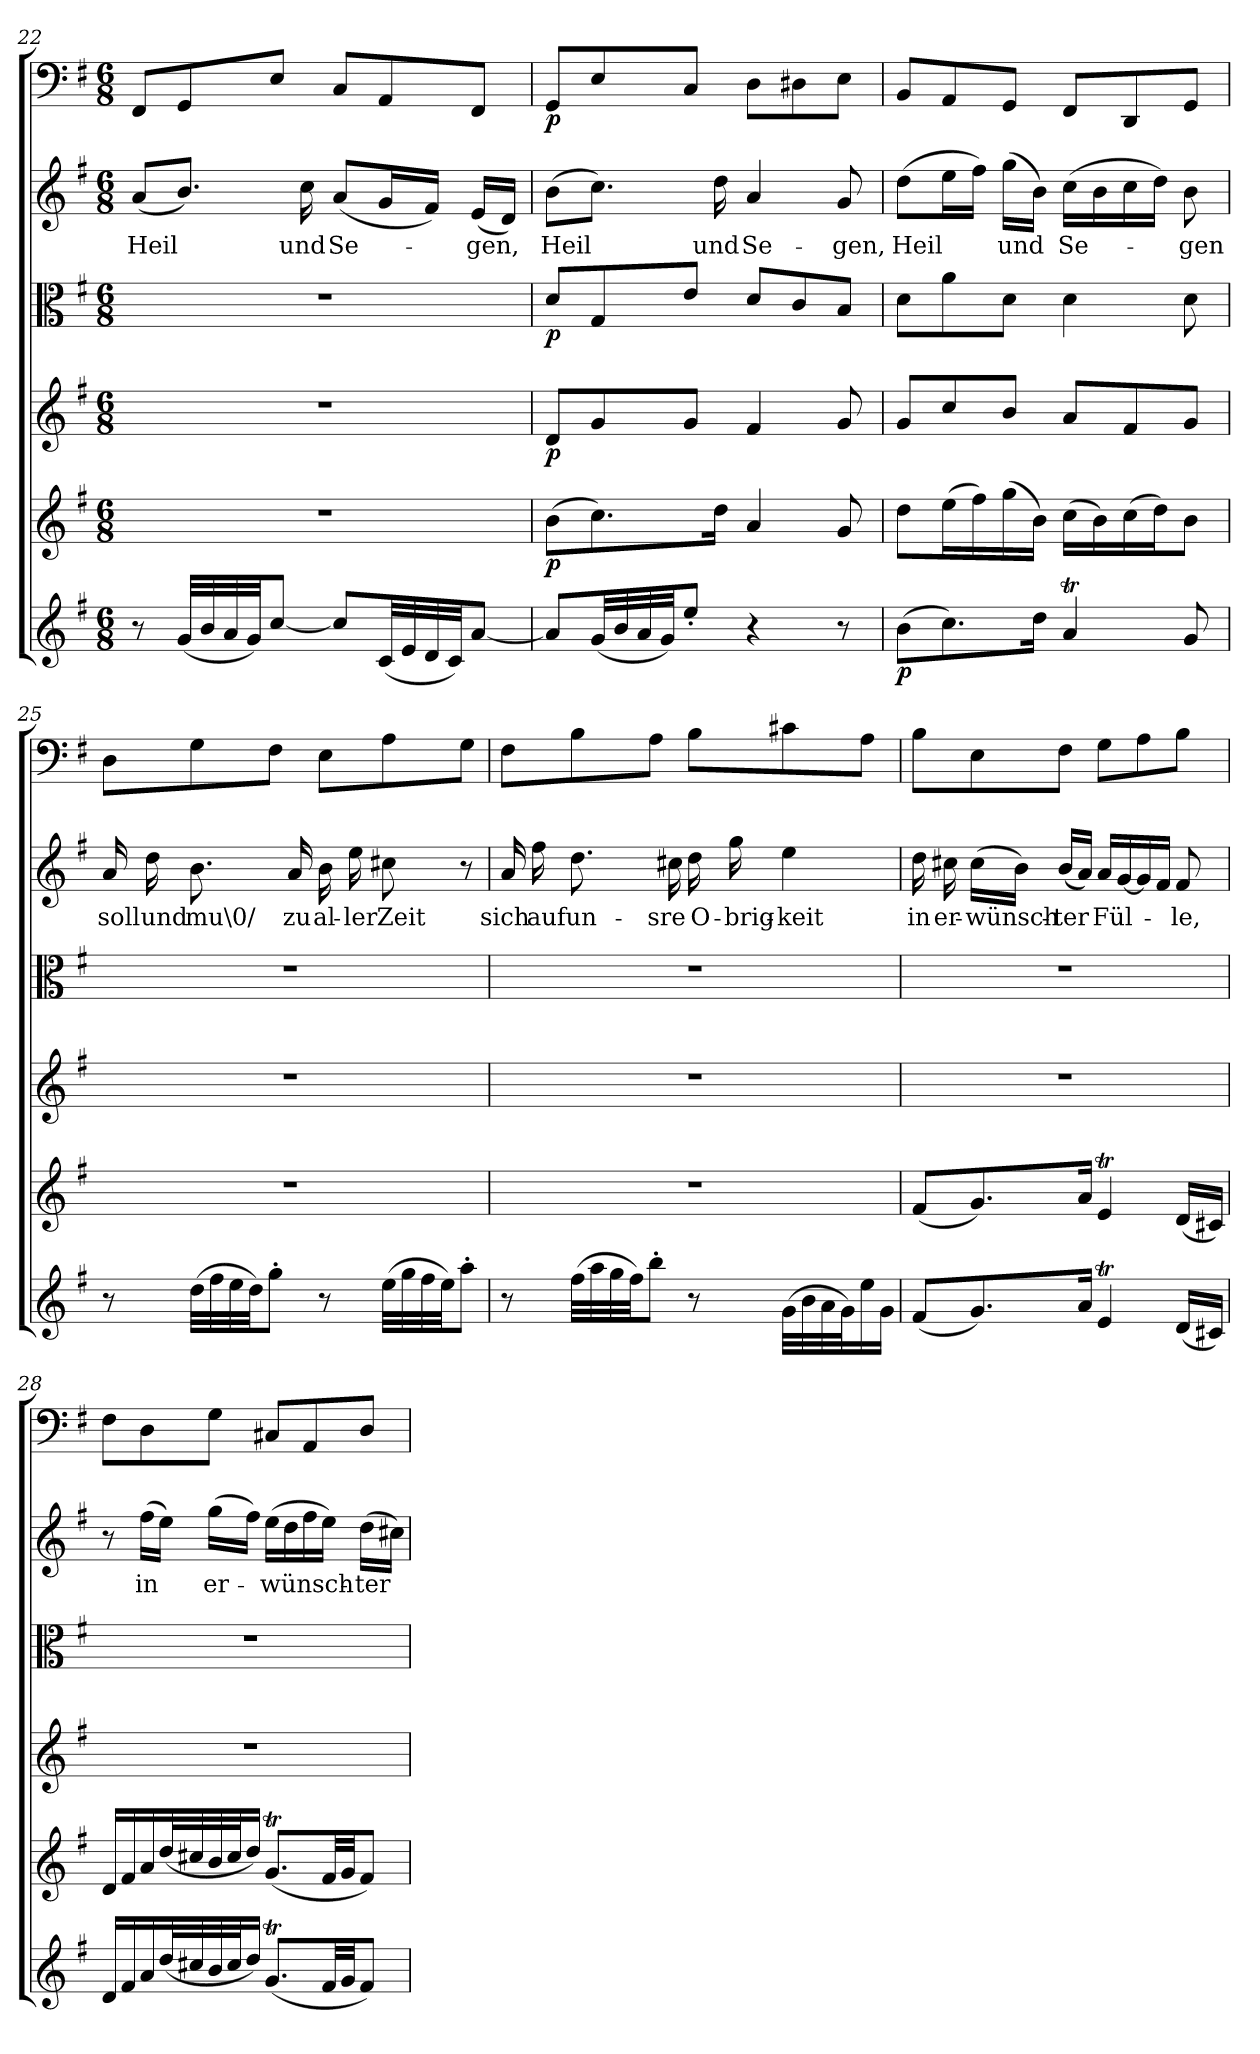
**kern	**dynam	**kern	**dynam	**kern	**dynam	**kern	**dynam	**kern	**text	**kern	**dynam
*part6	*part6	*part5	*part5	*part4	*part4	*part3	*part3	*part2	*part2	*part1	*part1
*staff6	*staff6	*staff5	*staff5	*staff4	*staff4	*staff3	*staff3	*staff2	*staff2	*staff1	*staff1
*clefG2	*	*clefG2	*	*clefG2	*	*clefC3	*	*clefG2	*	*clefF4	*
*k[f#]	*	*k[f#]	*	*k[f#]	*	*k[f#]	*	*k[f#]	*	*k[f#]	*
*G:	*	*G:	*	*G:	*	*G:	*	*G:	*	*G:	*
*M6/8	*	*M6/8	*	*M6/8	*	*M6/8	*	*M6/8	*	*M6/8	*
=22	=22	=22	=22	=22	=22	=22	=22	=22	=22	=22	=22
8r	.	2.r	.	2.r	.	2.r	.	(8a/L	Heil	8FF#/L	.
(32g/LLL	.	.	.	.	.	.	.	8.b/J)	.	8GG/	.
32b/	.	.	.	.	.	.	.	.	.	.	.
32a/	.	.	.	.	.	.	.	.	.	.	.
32g/JJ)	.	.	.	.	.	.	.	.	.	.	.
[8cc/J	.	.	.	.	.	.	.	.	.	8E/J	.
.	.	.	.	.	.	.	.	16cc\	und	.	.
8cc/L]	.	.	.	.	.	.	.	(8a/L	Se-	8C/L	.
(32c/LL	.	.	.	.	.	.	.	16g/L	.	8AA/	.
32e/	.	.	.	.	.	.	.	.	.	.	.
32d/	.	.	.	.	.	.	.	16f#/JJ)	.	.	.
32c/JJ)	.	.	.	.	.	.	.	.	.	.	.
[8a/J	.	.	.	.	.	.	.	(16e/LL	-gen,	8FF#/J	.
.	.	.	.	.	.	.	.	16d/JJ)	.	.	.
=23	=23	=23	=23	=23	=23	=23	=23	=23	=23	=23	=23
8a/L]	.	(8b\L	p	8d/L	p	8d/L	p	(8b\L	Heil	8GG/L	p
(32g/LL	.	8.cc\)	.	8g/	.	8G/	.	8.cc\J)	.	8E/	.
32b/	.	.	.	.	.	.	.	.	.	.	.
32a/	.	.	.	.	.	.	.	.	.	.	.
32g/JJ)	.	.	.	.	.	.	.	.	.	.	.
8ee'/J	.	.	.	8g/J	.	8e/J	.	.	.	8C/J	.
.	.	16dd\Jk	.	.	.	.	.	16dd\	und	.	.
4r	.	4a/	.	4f#/	.	8d/L	.	4a/	Se-	8D\L	.
.	.	.	.	.	.	8c/	.	.	.	8D#X\	.
8r	.	8g/	.	8g/	.	8B/J	.	8g/	-gen,	8E\J	.
=24	=24	=24	=24	=24	=24	=24	=24	=24	=24	=24	=24
(8b\L	p	8dd\L	.	8g/L	.	8d\L	.	(8dd\L	Heil	8BB/L	.
8.cc\)	.	(16ee\L	.	8cc/	.	8a\	.	16ee\L	.	8AA/	.
.	.	16ff#\)	.	.	.	.	.	16ff#\JJ)	.	.	.
.	.	(16gg\	.	8b/J	.	8d\J	.	(16gg\LL	und	8GG/J	.
16dd\Jk	.	16b\JJ)	.	.	.	.	.	16b\JJ)	.	.	.
4aT/	.	(16cc\LL	.	8a/L	.	4d\	.	(16cc\LL	Se-	8FF#/L	.
.	.	16b\)	.	.	.	.	.	16b\	.	.	.
.	.	(16cc\	.	8f#/	.	.	.	16cc\	.	8DD/	.
.	.	16dd\J)	.	.	.	.	.	16dd\JJ)	.	.	.
8g/	.	8b\J	.	8g/J	.	8d\	.	8b\	-gen	8GG/J	.
=25	=25	=25	=25	=25	=25	=25	=25	=25	=25	=25	=25
8r	.	2.r	.	2.r	.	2.r	.	16a/	soll	8D\L	.
.	.	.	.	.	.	.	.	16dd\	und	.	.
(32dd\LLL	.	.	.	.	.	.	.	8.b\	mu\0/	8G\	.
32ff#\	.	.	.	.	.	.	.	.	.	.	.
32ee\	.	.	.	.	.	.	.	.	.	.	.
32dd\JJ)	.	.	.	.	.	.	.	.	.	.	.
8gg'\J	.	.	.	.	.	.	.	.	.	8F#\J	.
.	.	.	.	.	.	.	.	16a/	zu	.	.
8r	.	.	.	.	.	.	.	16b\	al-	8E\L	.
.	.	.	.	.	.	.	.	16ee\	-ler	.	.
(32ee\LLL	.	.	.	.	.	.	.	8cc#X\	Zeit	8A\	.
32gg\	.	.	.	.	.	.	.	.	.	.	.
32ff#\	.	.	.	.	.	.	.	.	.	.	.
32ee\JJ)	.	.	.	.	.	.	.	.	.	.	.
8aa'\J	.	.	.	.	.	.	.	8r	.	8G\J	.
=26	=26	=26	=26	=26	=26	=26	=26	=26	=26	=26	=26
8r	.	2.r	.	2.r	.	2.r	.	16a/	sich	8F#\L	.
.	.	.	.	.	.	.	.	16ff#\	auf	.	.
(32ff#\LLL	.	.	.	.	.	.	.	8.dd\	un-	8B\	.
32aa\	.	.	.	.	.	.	.	.	.	.	.
32gg\	.	.	.	.	.	.	.	.	.	.	.
32ff#\JJ)	.	.	.	.	.	.	.	.	.	.	.
8bb'\J	.	.	.	.	.	.	.	.	.	8A\J	.
.	.	.	.	.	.	.	.	16cc#X\	-sre	.	.
8r	.	.	.	.	.	.	.	16dd\	O-	8B\L	.
.	.	.	.	.	.	.	.	16gg\	-brig-	.	.
(32g\LLL	.	.	.	.	.	.	.	4ee\	-keit	8c#X\	.
32b\	.	.	.	.	.	.	.	.	.	.	.
32a\	.	.	.	.	.	.	.	.	.	.	.
32g\J)	.	.	.	.	.	.	.	.	.	.	.
16ee\	.	.	.	.	.	.	.	.	.	8A\J	.
16g\JJ	.	.	.	.	.	.	.	.	.	.	.
=27	=27	=27	=27	=27	=27	=27	=27	=27	=27	=27	=27
(8f#/L	.	(8f#/L	.	2.r	.	2.r	.	16dd\	in	8B\L	.
.	.	.	.	.	.	.	.	16cc#X\	er-	.	.
8.g/)	.	8.g/)	.	.	.	.	.	(16cc#\LL	-wünsch-	8E\	.
.	.	.	.	.	.	.	.	16b\JJ)	.	.	.
.	.	.	.	.	.	.	.	(16b/LL	-ter	8F#\J	.
16a/Jk	.	16a/Jk	.	.	.	.	.	16a/JJ)	.	.	.
4eT/	.	4eT/	.	.	.	.	.	16a/LL	Fül-	8G\L	.
.	.	.	.	.	.	.	.	[16g/	.	.	.
.	.	.	.	.	.	.	.	16g/]	.	8A\	.
.	.	.	.	.	.	.	.	16f#/JJ	.	.	.
(16d/LL	.	(16d/LL	.	.	.	.	.	8f#/	-le,	8B\J	.
16c#X/JJ)	.	16c#X/JJ)	.	.	.	.	.	.	.	.	.
=28	=28	=28	=28	=28	=28	=28	=28	=28	=28	=28	=28
16d/LL	.	16d/LL	.	2.r	.	2.r	.	8r	.	8F#\L	.
16f#/	.	16f#/	.	.	.	.	.	.	.	.	.
16a/	.	16a/	.	.	.	.	.	(16ff#\LL	in	8D\	.
(32dd/L	.	(32dd/L	.	.	.	.	.	16ee\JJ)	.	.	.
32cc#X/	.	32cc#X/	.	.	.	.	.	.	.	.	.
32b/	.	32b/	.	.	.	.	.	(16gg\LL	er-	8G\J	.
32cc#/J	.	32cc#/J	.	.	.	.	.	.	.	.	.
16dd/JJ)	.	16dd/JJ)	.	.	.	.	.	16ff#\JJ)	.	.	.
(8.gT/L	.	(8.gT/L	.	.	.	.	.	(16ee\LL	-wünsch-	8C#X/L	.
.	.	.	.	.	.	.	.	16dd\	.	.	.
.	.	.	.	.	.	.	.	16ff#\	.	8AA/	.
32f#/LL	.	32f#/LL	.	.	.	.	.	16ee\JJ)	.	.	.
32g/JJ	.	32g/JJ	.	.	.	.	.	.	.	.	.
8f#/J)	.	8f#/J)	.	.	.	.	.	(16dd\LL	-ter	8D/J	.
.	.	.	.	.	.	.	.	16cc#X\JJ)	.	.	.
=	=	=	=	=	=	=	=	=	=	=	=
*-	*-	*-	*-	*-	*-	*-	*-	*-	*-	*-	*-
